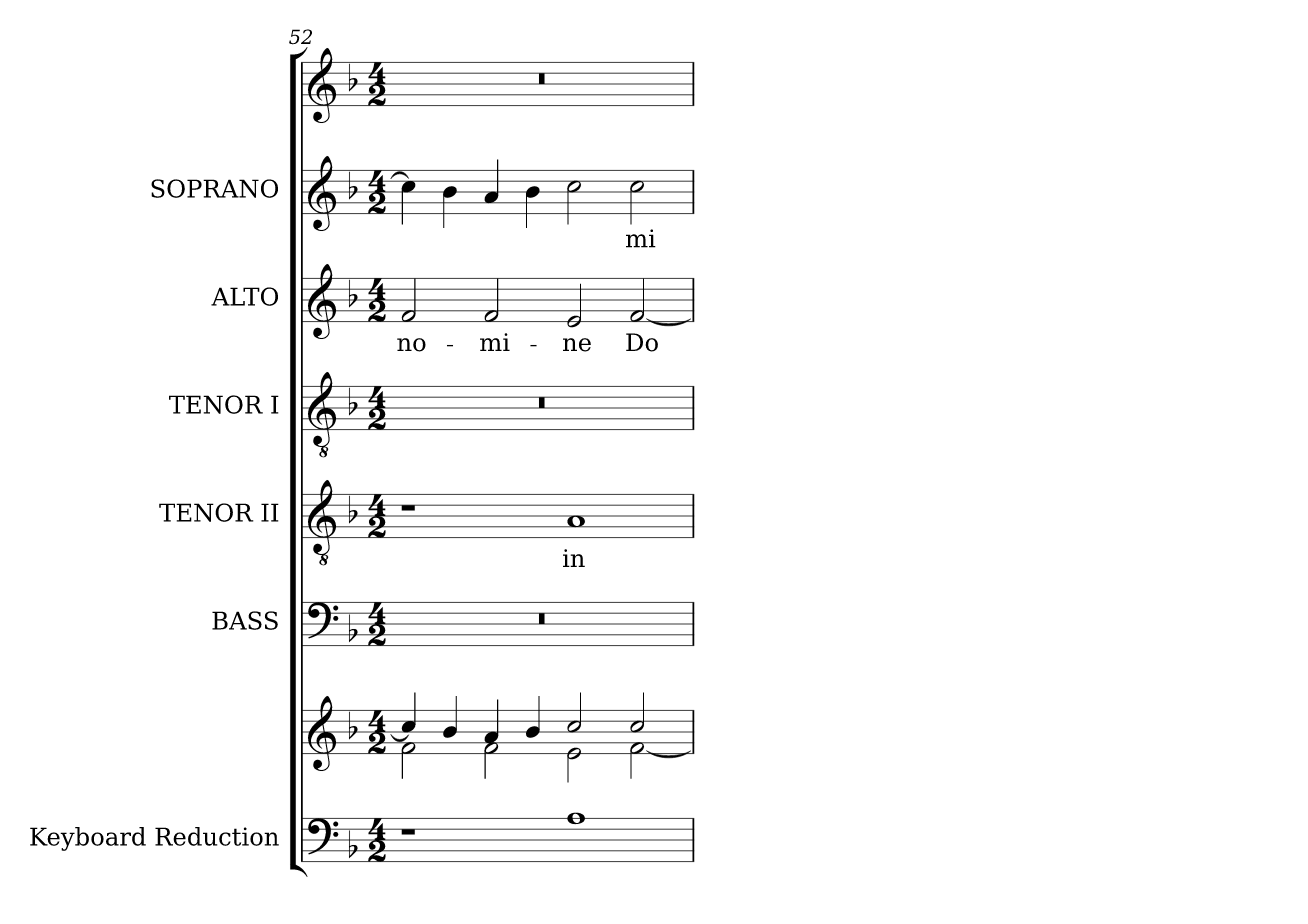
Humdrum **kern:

**kern	**kern	**kern	**kern	**text	**kern	**kern	**text	**kern	**text	**kern
*part7	*part7	*part6	*part5	*part5	*part4	*part3	*part3	*part2	*part2	*part1
*staff8	*staff7	*staff6	*staff5	*staff5	*staff4	*staff3	*staff3	*staff2	*staff2	*staff1
*I"Keyboard Reduction	*	*I"BASS	*I"TENOR II	*	*I"TENOR I	*I"ALTO	*	*I"SOPRANO	*	*
*I'Reduc.	*	*I'B.	*I'T. II	*	*I'T. I	*I'A.	*	*I'S.	*	*
*clefF4	*clefG2	*clefF4	*clefGv2	*	*clefGv2	*clefG2	*	*clefG2	*	*clefG2
*	*	*	*ITrd7c12	*	*ITrd7c12	*	*	*	*	*
*k[b-]	*k[b-]	*k[b-]	*k[b-]	*	*k[b-]	*k[b-]	*	*k[b-]	*	*k[b-]
*F:	*F:	*F:	*F:	*	*F:	*F:	*	*F:	*	*F:
*M4/2	*M4/2	*M4/2	*M4/2	*	*M4/2	*M4/2	*	*M4/2	*	*M4/2
=52	=52	=52	=52	=52	=52	=52	=52	=52	=52	=52
*	*^	*	*	*	*	*	*	*	*	*
!	!	!	!LO:N:vis=1	!	!	!LO:N:vis=1	!	!	!	!	!
!	!	!	!	!	!	!	!	!LO:LY:b:color=#000000	!	!	!LO:N:vis=1
1r	4cci/]	2fi\	0r	1r	.	0r	2fi/	no-	4cci\]	.	0r
.	4b-i/	.	.	.	.	.	.	.	4b-i\	.	.
!	!	!	!	!	!	!	!	!LO:LY:b:color=#000000	!	!	!
.	4ai/	2fi\	.	.	.	.	2fi/	-mi-	4ai/	.	.
.	4b-i/	.	.	.	.	.	.	.	4b-i\	.	.
!	!	!	!	!	!LO:LY:b:color=#000000	!	!	!	!	!	!
!	!	!	!	!	!	!	!	!LO:LY:b:color=#000000	!	!	!
1Ai	2cci/	2ei\	.	1AAi	in	.	2ei/	-ne	2cci\	.	.
!	!	!	!	!	!	!	!	!LO:LY:b:color=#000000	!	!	!
!	!	!	!	!	!	!	!	!	!	!LO:LY:b:color=#000000	!
.	2cci/	[2fi\	.	.	.	.	[2fi/	Do-	2cci\	-mi-	.
*	*v	*v	*	*	*	*	*	*	*	*	*
=	=	=	=	=	=	=	=	=	=	=
*-	*-	*-	*-	*-	*-	*-	*-	*-	*-	*-
